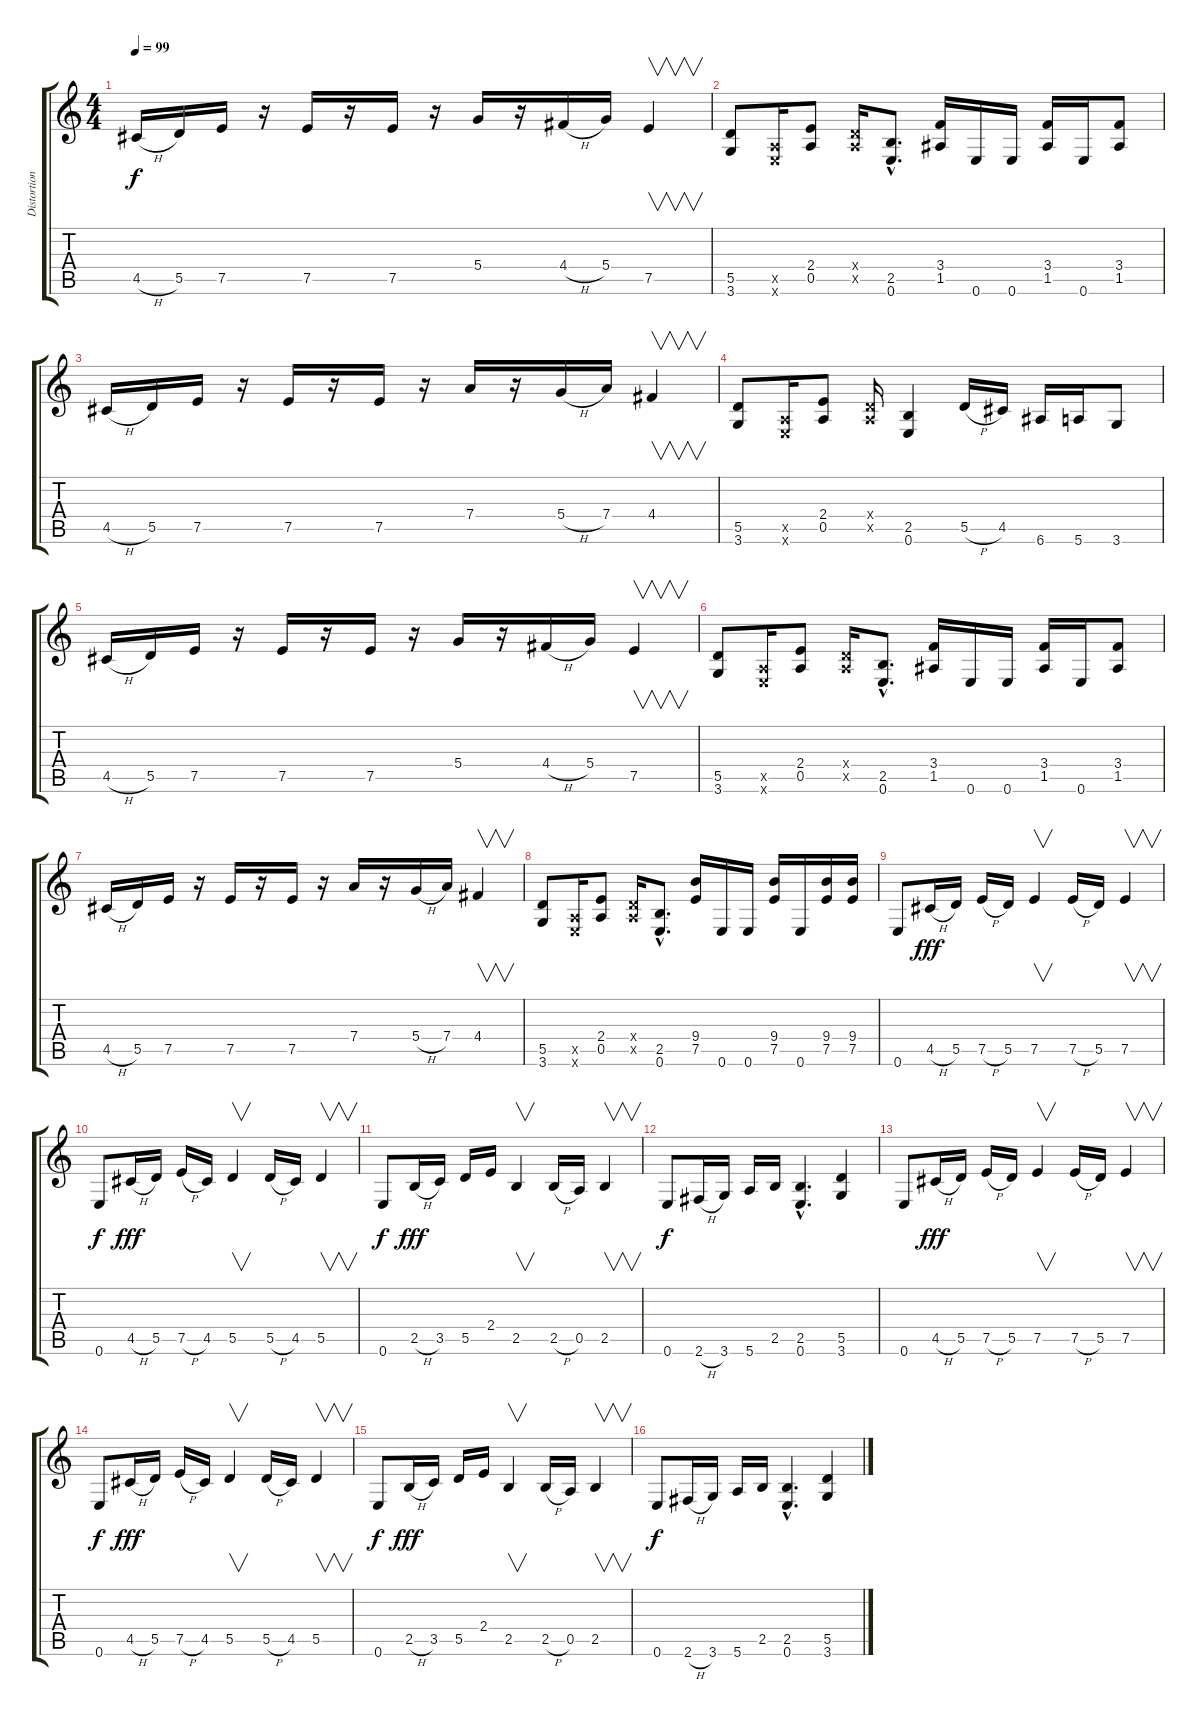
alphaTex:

\track ("Distortion Guitar" "Distortion") {instrument distortionguitar}
\staff {score tabs}
\tuning (E4 B3 G3 D3 A2 E2) {hide}
\ts (4 4)
\tempo 99
\clef g2
\ks c
4.5{h}.16{txt "" dy f instrument distortionguitar} 5.5.16 7.5.16 r.16 7.5.16 r.16 7.5.16 r.16 5.4.16 r.16 4.4{h}.16 5.4.16 7.5.4{v} |
(5.5 3.6).8 (0.5{x} 0.6{x}).16 (2.4 0.5).8 (0.4{x} 0.5{x}).16 (2.5{hac} 0.6{hac}).8{d} (3.4 1.5).16 0.6.16 0.6.16 (3.4 1.5).16 0.6.16 (3.4 1.5).8 |
4.5{h}.16 5.5.16 7.5.16 r.16 7.5.16 r.16 7.5.16 r.16 7.4.16 r.16 5.4{h}.16 7.4.16 4.4.4{v} |
(5.5 3.6).8 (0.5{x} 0.6{x}).16 (2.4 0.5).8 (0.4{x} 0.5{x}).16 (2.5 0.6).4 5.5{h}.16 4.5.16 6.6.16 5.6.16 3.6.8 |
4.5{h}.16 5.5.16 7.5.16 r.16 7.5.16 r.16 7.5.16 r.16 5.4.16 r.16 4.4{h}.16 5.4.16 7.5.4{v} |
(5.5 3.6).8 (0.5{x} 0.6{x}).16 (2.4 0.5).8 (0.4{x} 0.5{x}).16 (2.5{hac} 0.6{hac}).8{d} (3.4 1.5).16 0.6.16 0.6.16 (3.4 1.5).16 0.6.16 (3.4 1.5).8 |
4.5{h}.16 5.5.16 7.5.16 r.16 7.5.16 r.16 7.5.16 r.16 7.4.16 r.16 5.4{h}.16 7.4.16 4.4.4{v} |
(5.5 3.6).8 (0.5{x} 0.6{x}).16 (2.4 0.5).8 (0.4{x} 0.5{x}).16 (2.5{hac} 0.6{hac}).8{d} (9.4 7.5).16 0.6.16 0.6.16 (9.4 7.5).16 0.6.16 (9.4 7.5).16 (9.4 7.5).16 |
0.6.8 4.5{h}.16{dy fff} 5.5.16 7.5{h}.16 5.5.16 7.5.4{v} 7.5{h}.16 5.5.16 7.5.4{v} |
0.6.8{dy f} 4.5{h}.16{dy fff} 5.5.16 7.5{h}.16 4.5.16 5.5.4{v} 5.5{h}.16 4.5.16 5.5.4{v} |
0.6.8{dy f} 2.5{h}.16{dy fff} 3.5.16 5.5.16 2.4.16 2.5.4{v} 2.5{h}.16 0.5.16 2.5.4{v} |
0.6.8{dy f} 2.6{h}.16 3.6.16 5.6.16 2.5.16 (2.5{hac} 0.6{hac}).4{d} (5.5 3.6).4 |
0.6.8 4.5{h}.16{dy fff} 5.5.16 7.5{h}.16 5.5.16 7.5.4{v} 7.5{h}.16 5.5.16 7.5.4{v} |
0.6.8{dy f} 4.5{h}.16{dy fff} 5.5.16 7.5{h}.16 4.5.16 5.5.4{v} 5.5{h}.16 4.5.16 5.5.4{v} |
0.6.8{dy f} 2.5{h}.16{dy fff} 3.5.16 5.5.16 2.4.16 2.5.4{v} 2.5{h}.16 0.5.16 2.5.4{v} |
0.6.8{dy f} 2.6{h}.16 3.6.16 5.6.16 2.5.16 (2.5{hac} 0.6{hac}).4{d} (5.5 3.6).4
